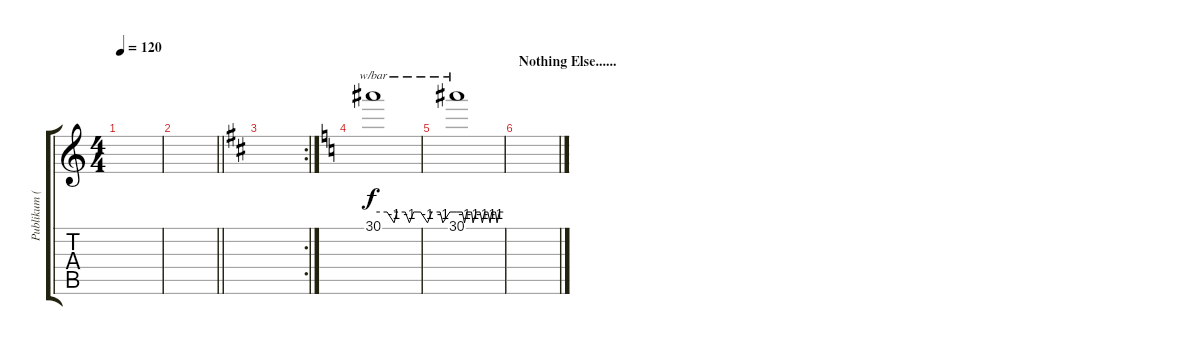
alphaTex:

\track ("Publikum (plystrer)" "Publikum (") {instrument choiraahs}
\staff {score tabs}
\tuning (E4 B3 G3 D3 A2 E2) {hide}
\ts (4 4)
\tempo 120
\clef g2
\ks c
|
\barLineRight lightlight
|
\rc 2
\ks d
|
\ks c
30.1.1{tbe (custom default 0 0 10 0 15 -4 17 0 23 0 26 -4 29 0 34 0 39 -4 42 0 48 0 50 -4 55 0 60 0)} |
30.1.1{tbe (custom default 0 0 7 0 10 -4 13 0 19 0 21 -4 25 0 30 0 33 -4 36 0 40 0 43 -4 45 0 50 0 52 -4 55 0 60 0)} |
\section ("" "Nothing Else......")
